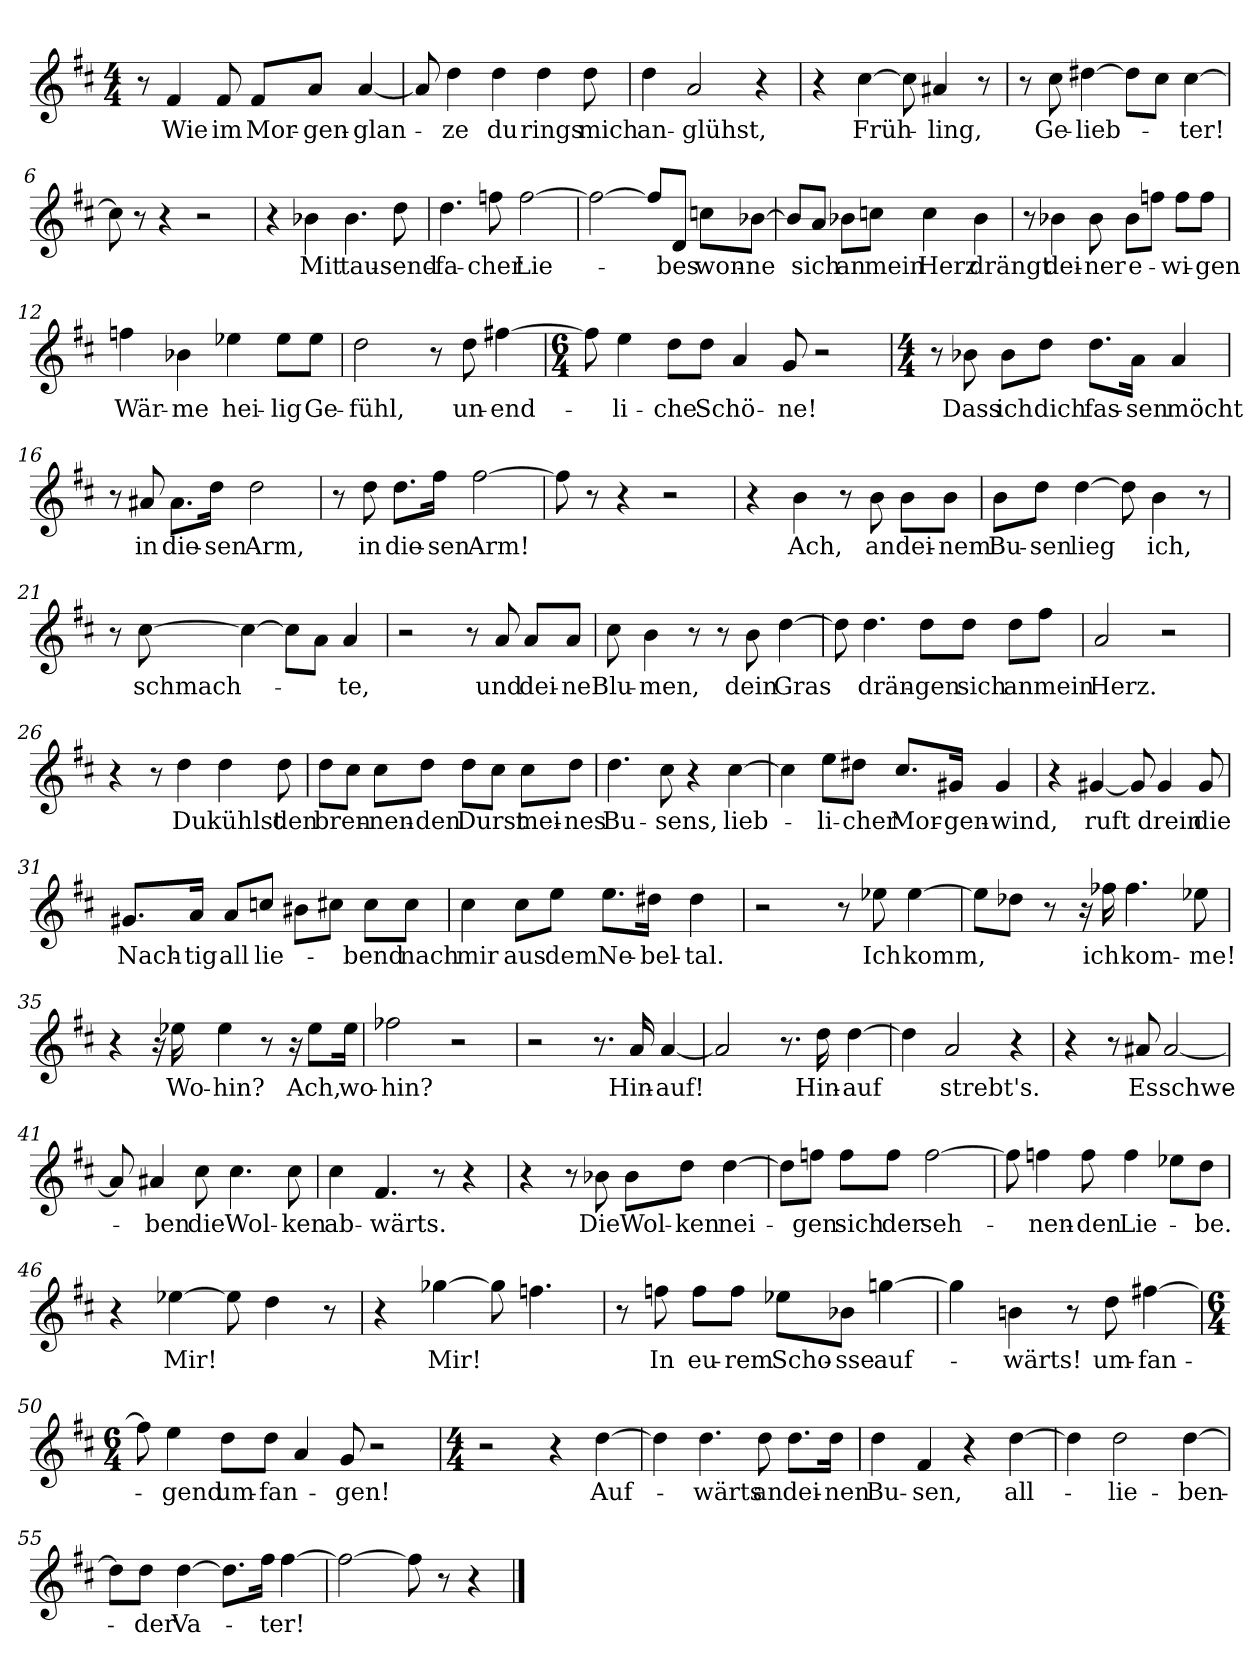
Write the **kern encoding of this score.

**kern	**text
*part1	*part1
*staff1	*staff1
*clefG2	*
*k[f#c#]	*
*M4/4	*
=1	=1
8r	.
!	!LO:LY:b
4f#/	Wie
!	!LO:LY:b
8f#/	im
!	!LO:LY:b
8f#/L	Mor-
!	!LO:LY:b
8a/J	-gen-
!	!LO:LY:b
[4a/	-glan-
=2	=2
8a/]	.
!	!LO:LY:b
4dd\	-ze
!	!LO:LY:b
4dd\	du
!	!LO:LY:b
4dd\	rings
!	!LO:LY:b
8dd\	mich
=3	=3
!	!LO:LY:b
4dd\	an-
!	!LO:LY:b
2a/	-glühst,
4r	.
=4	=4
4r	.
!	!LO:LY:b
[4cc#\	Früh-
8cc#\]	.
!	!LO:LY:b
4a#X/	-ling,
8r	.
=5	=5
8r	.
!	!LO:LY:b
8cc#\	Ge-
!	!LO:LY:b
[4dd#X\	-lieb-
8dd#\L]	.
8cc#\J	.
!	!LO:LY:b
[4cc#\	-ter!
=6	=6
8cc#\]	.
8r	.
4r	.
2r	.
=7	=7
4r	.
!	!LO:LY:b
4b-X\	Mit
!	!LO:LY:b
4.b-\	tau-
!	!LO:LY:b
8dd\	-send-
!!LO:LB:g=z
=8	=8
!	!LO:LY:b
4.dd\	-fa-
!	!LO:LY:b
8ffn\	-cher
!	!LO:LY:b
[2ff\	Lie-
=9	=9
2ff\_	.
8ff/L]	.
!	!LO:LY:b
8d/J	-bes
!	!LO:LY:b
8ccn\L	won-
!	!LO:LY:b
[8b-X\J	-ne
=10	=10
8b-/L]	.
!	!LO:LY:b
8a/J	sich
!	!LO:LY:b
8b-X\L	an
!	!LO:LY:b
8ccn\J	mein
!	!LO:LY:b
4cc\	Herz
!	!LO:LY:b
4b-\	drängt
=11	=11
8r	.
!	!LO:LY:b
4b-X\	dei-
!	!LO:LY:b
8b-\	-ner
!	!LO:LY:b
8b-\L	e-
8ffn\J	.
!	!LO:LY:b
8ff\L	-wi-
!	!LO:LY:b
8ff\J	-gen
=12	=12
!	!LO:LY:b
4ffn\	Wär-
!	!LO:LY:b
4b-X\	-me
!	!LO:LY:b
4ee-X\	hei-
!	!LO:LY:b
8ee-\L	-lig
!	!LO:LY:b
8ee-\J	Ge-
=13	=13
!	!LO:LY:b
2dd\	-fühl,
8r	.
!	!LO:LY:b
8dd\	un-
!	!LO:LY:b
[4ff#X\	-end-
!!LO:LB:g=z
=14	=14
*M6/4	*
8ff#\]	.
!	!LO:LY:b
4ee\	-li-
!	!LO:LY:b
8dd\L	-che
!	!LO:LY:b
8dd\J	Schö-
4a/	.
!	!LO:LY:b
8g/	-ne!
2r	.
=15	=15
*M4/4	*
8r	.
!	!LO:LY:b
8b-X\	Dass
!	!LO:LY:b
8b-\L	ich
!	!LO:LY:b
8dd\J	dich
!	!LO:LY:b
8.dd\L	fas-
!	!LO:LY:b
16a\Jk	-sen
!	!LO:LY:b
4a/	möcht
=16	=16
8r	.
!	!LO:LY:b
8a#X/	in
!	!LO:LY:b
8.a#\L	die-
!	!LO:LY:b
16dd\Jk	-sen
!	!LO:LY:b
2dd\	Arm,
=17	=17
8r	.
!	!LO:LY:b
8dd\	in
!	!LO:LY:b
8.dd\L	die-
!	!LO:LY:b
16ff#\Jk	-sen
!	!LO:LY:b
[2ff#\	Arm!
=18	=18
8ff#\]	.
8r	.
4r	.
2r	.
!!LO:LB:g=z
=19	=19
4r	.
!	!LO:LY:b
4b\	Ach,
8r	.
!	!LO:LY:b
8b\	an
!	!LO:LY:b
8b\L	dei-
!	!LO:LY:b
8b\J	-nem
=20	=20
!	!LO:LY:b
8b\L	Bu-
!	!LO:LY:b
8dd\J	-sen
!	!LO:LY:b
[4dd\	lieg
8dd\]	.
!	!LO:LY:b
4b\	ich,
8r	.
=21	=21
8r	.
!	!LO:LY:b
[8cc#\	schmach-
4cc#\_	.
8cc#\L]	.
8a\J	.
!	!LO:LY:b
4a/	-te,
=22	=22
2r	.
8r	.
!	!LO:LY:b
8a/	und
!	!LO:LY:b
8a/L	dei-
!	!LO:LY:b
8a/J	-ne
=23	=23
!	!LO:LY:b
8cc#\	Blu-
!	!LO:LY:b
4b\	-men,
8r	.
8r	.
!	!LO:LY:b
8b\	dein
!	!LO:LY:b
[4dd\	Gras
=24	=24
8dd\]	.
!	!LO:LY:b
4.dd\	drän-
!	!LO:LY:b
8dd\L	-gen
!	!LO:LY:b
8dd\J	sich
!	!LO:LY:b
8dd\L	an
!	!LO:LY:b
8ff#\J	mein
!!LO:LB:g=z
=25	=25
!	!LO:LY:b
2a/	Herz.
2r	.
=26	=26
4r	.
8r	.
!	!LO:LY:b
4dd\	Du
!	!LO:LY:b
4dd\	kühlst
!	!LO:LY:b
8dd\	den
=27	=27
!	!LO:LY:b
8dd\L	bren-
8cc#\J	.
!	!LO:LY:b
8cc#\L	-nen-
!	!LO:LY:b
8dd\J	-den
!	!LO:LY:b
8dd\L	Durst
8cc#\J	.
!	!LO:LY:b
8cc#\L	mei-
!	!LO:LY:b
8dd\J	-nes
=28	=28
!	!LO:LY:b
4.dd\	Bu-
!	!LO:LY:b
8cc#\	-sens,
4r	.
!	!LO:LY:b
[4cc#\	lieb-
=29	=29
4cc#\]	.
!	!LO:LY:b
8ee\L	-li-
!	!LO:LY:b
8dd#X\J	-cher
!	!LO:LY:b
8.cc#/L	Mor-
!	!LO:LY:b
16g#X/Jk	-gen-
!	!LO:LY:b
4g#/	-wind,
=30	=30
4r	.
!	!LO:LY:b
[4g#X/	ruft
8g#/]	.
!	!LO:LY:b
4g#/	drein
!	!LO:LY:b
8g#/	die
!!LO:LB:g=z
=31	=31
!	!LO:LY:b
8.g#X/L	Nach-
!	!LO:LY:b
16a/Jk	-tig
!	!LO:LY:b
8a/L	all
!	!LO:LY:b
8ccn/J	lie-
8b#X\L	.
8cc#X\J	.
!	!LO:LY:b
8cc#\L	-bend
!	!LO:LY:b
8cc#\J	nach
=32	=32
!	!LO:LY:b
4cc#\	mir
!	!LO:LY:b
8cc#\L	aus
!	!LO:LY:b
8ee\J	dem
!	!LO:LY:b
8.ee\L	Ne-
!	!LO:LY:b
16dd#X\Jk	-bel-
!	!LO:LY:b
4dd#\	-tal.
=33	=33
2r	.
8r	.
!	!LO:LY:b
8ee-X\	Ich
!	!LO:LY:b
[4ee-\	komm,
=34	=34
8ee-\L]	.
8dd-X\J	.
8r	.
16r	.
!	!LO:LY:b
16ff-X\	ich
!	!LO:LY:b
4.ff-\	kom-
!	!LO:LY:b
8ee-X\	-me!
!!LO:LB:g=z
=35	=35
4r	.
16r	.
!	!LO:LY:b
16ee-X\	Wo-
!	!LO:LY:b
4ee-\	-hin?
8r	.
16r	.
!	!LO:LY:b
8ee-\L	Ach,
!	!LO:LY:b
16ee-\Jk	wo-
=36	=36
!	!LO:LY:b
2ff-X\	-hin?
2r	.
=37	=37
2r	.
8.r	.
!	!LO:LY:b
16a/	Hin-
!	!LO:LY:b
[4a/	-auf!
=38	=38
2a/]	.
8.r	.
!	!LO:LY:b
16dd\	Hin-
!	!LO:LY:b
[4dd\	-auf
=39	=39
4dd\]	.
!	!LO:LY:b
2a/	strebt's.
4r	.
=40	=40
4r	.
8r	.
!	!LO:LY:b
8a#X/	Es
!	!LO:LY:b
[2a#/	schwe-
=41	=41
8a#/]	.
!	!LO:LY:b
4a#X/	-ben
!	!LO:LY:b
8cc#\	die
!	!LO:LY:b
4.cc#\	Wol-
!	!LO:LY:b
8cc#\	-ken
=42	=42
!	!LO:LY:b
4cc#\	ab-
!	!LO:LY:b
4.f#/	-wärts.
8r	.
4r	.
!!LO:LB:g=z
=43	=43
4r	.
8r	.
!	!LO:LY:b
8b-X\	Die
!	!LO:LY:b
8b-\L	Wol-
!	!LO:LY:b
8dd\J	-ken
!	!LO:LY:b
[4dd\	nei-
=44	=44
8dd\L]	.
!	!LO:LY:b
8ffn\J	-gen
!	!LO:LY:b
8ff\L	sich
!	!LO:LY:b
8ff\J	der
!	!LO:LY:b
[2ff\	seh-
=45	=45
8ff\]	.
!	!LO:LY:b
4ffn\	-nen-
!	!LO:LY:b
8ff\	-den
!	!LO:LY:b
4ff\	Lie-
8ee-X\L	.
!	!LO:LY:b
8dd\J	-be.
=46	=46
4r	.
!	!LO:LY:b
[4ee-X\	Mir!
8ee-\]	.
4dd\	.
8r	.
=47	=47
4r	.
!	!LO:LY:b
[4gg-X\	Mir!
8gg-\]	.
4.ffn\	.
=48	=48
8r	.
!	!LO:LY:b
8ffn\	In
!	!LO:LY:b
8ff\L	eu-
!	!LO:LY:b
8ff\J	-rem
!	!LO:LY:b
8ee-X\L	Scho-
!	!LO:LY:b
8b-X\J	-sse
!	!LO:LY:b
[4ggn\	auf-
!!LO:LB:g=z
=49	=49
4ggn\]	.
!	!LO:LY:b
4bn\	-wärts!
8r	.
!	!LO:LY:b
8dd\	um-
!	!LO:LY:b
[4ff#X\	-fan-
=50	=50
*M6/4	*
8ff#\]	.
!	!LO:LY:b
4ee\	-gend
!	!LO:LY:b
8dd\L	um-
!	!LO:LY:b
8dd\J	-fan-
4a/	.
!	!LO:LY:b
8g/	-gen!
2r	.
=51	=51
*M4/4	*
2r	.
4r	.
!	!LO:LY:b
[4dd\	Auf-
=52	=52
4dd\]	.
!	!LO:LY:b
4.dd\	-wärts
!	!LO:LY:b
8dd\	an
!	!LO:LY:b
8.dd\L	dei-
!	!LO:LY:b
16dd\Jk	-nen
=53	=53
!	!LO:LY:b
4dd\	Bu-
!	!LO:LY:b
4f#/	-sen,
4r	.
!	!LO:LY:b
[4dd\	all-
=54	=54
4dd\]	.
!	!LO:LY:b
2dd\	-lie-
!	!LO:LY:b
[4dd\	-ben-
=55	=55
8dd\L]	.
!	!LO:LY:b
8dd\J	-der
!	!LO:LY:b
[4dd\	Va-
8.dd\L]	.
16ff#\Jk	.
!	!LO:LY:b
[4ff#\	-ter!
!!LO:LB:g=z
=56	=56
2ff#\_	.
8ff#\]	.
8r	.
4r	.
==	==
*-	*-
